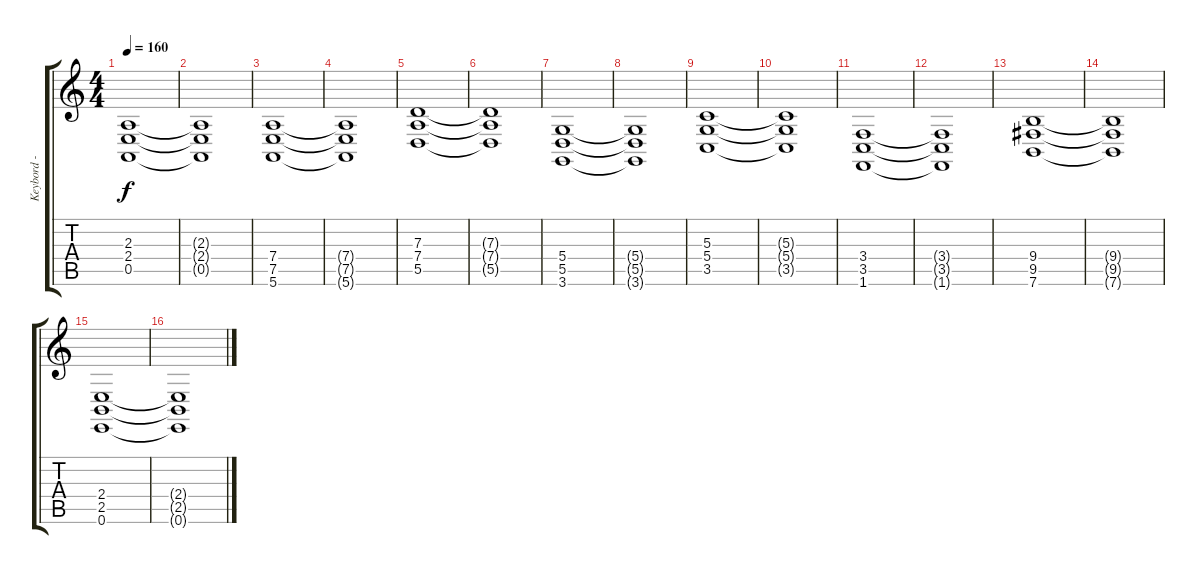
\track ("Keybord - BG" "Keybord - ") {instrument pad4choir}
\staff {score tabs}
\tuning (E4 B3 G3 D3 A2 E2) {hide}
\ts (4 4)
\tempo 160
\clef g2
\ks c
(2.3 2.4 0.5).1{dy f} |
(2.3{t} 2.4{t} 0.5{t}).1 |
(7.4 7.5 5.6).1 |
(7.4{t} 7.5{t} 5.6{t}).1 |
(7.3 7.4 5.5).1 |
(7.3{t} 7.4{t} 5.5{t}).1 |
(5.4 5.5 3.6).1 |
(5.4{t} 5.5{t} 3.6{t}).1 |
(5.3 5.4 3.5).1 |
(5.3{t} 5.4{t} 3.5{t}).1 |
(3.4 3.5 1.6).1 |
(3.4{t} 3.5{t} 1.6{t}).1 |
(9.4 9.5 7.6).1 |
(9.4{t} 9.5{t} 7.6{t}).1 |
(2.4 2.5 0.6).1 |
(2.4{t} 2.5{t} 0.6{t}).1
